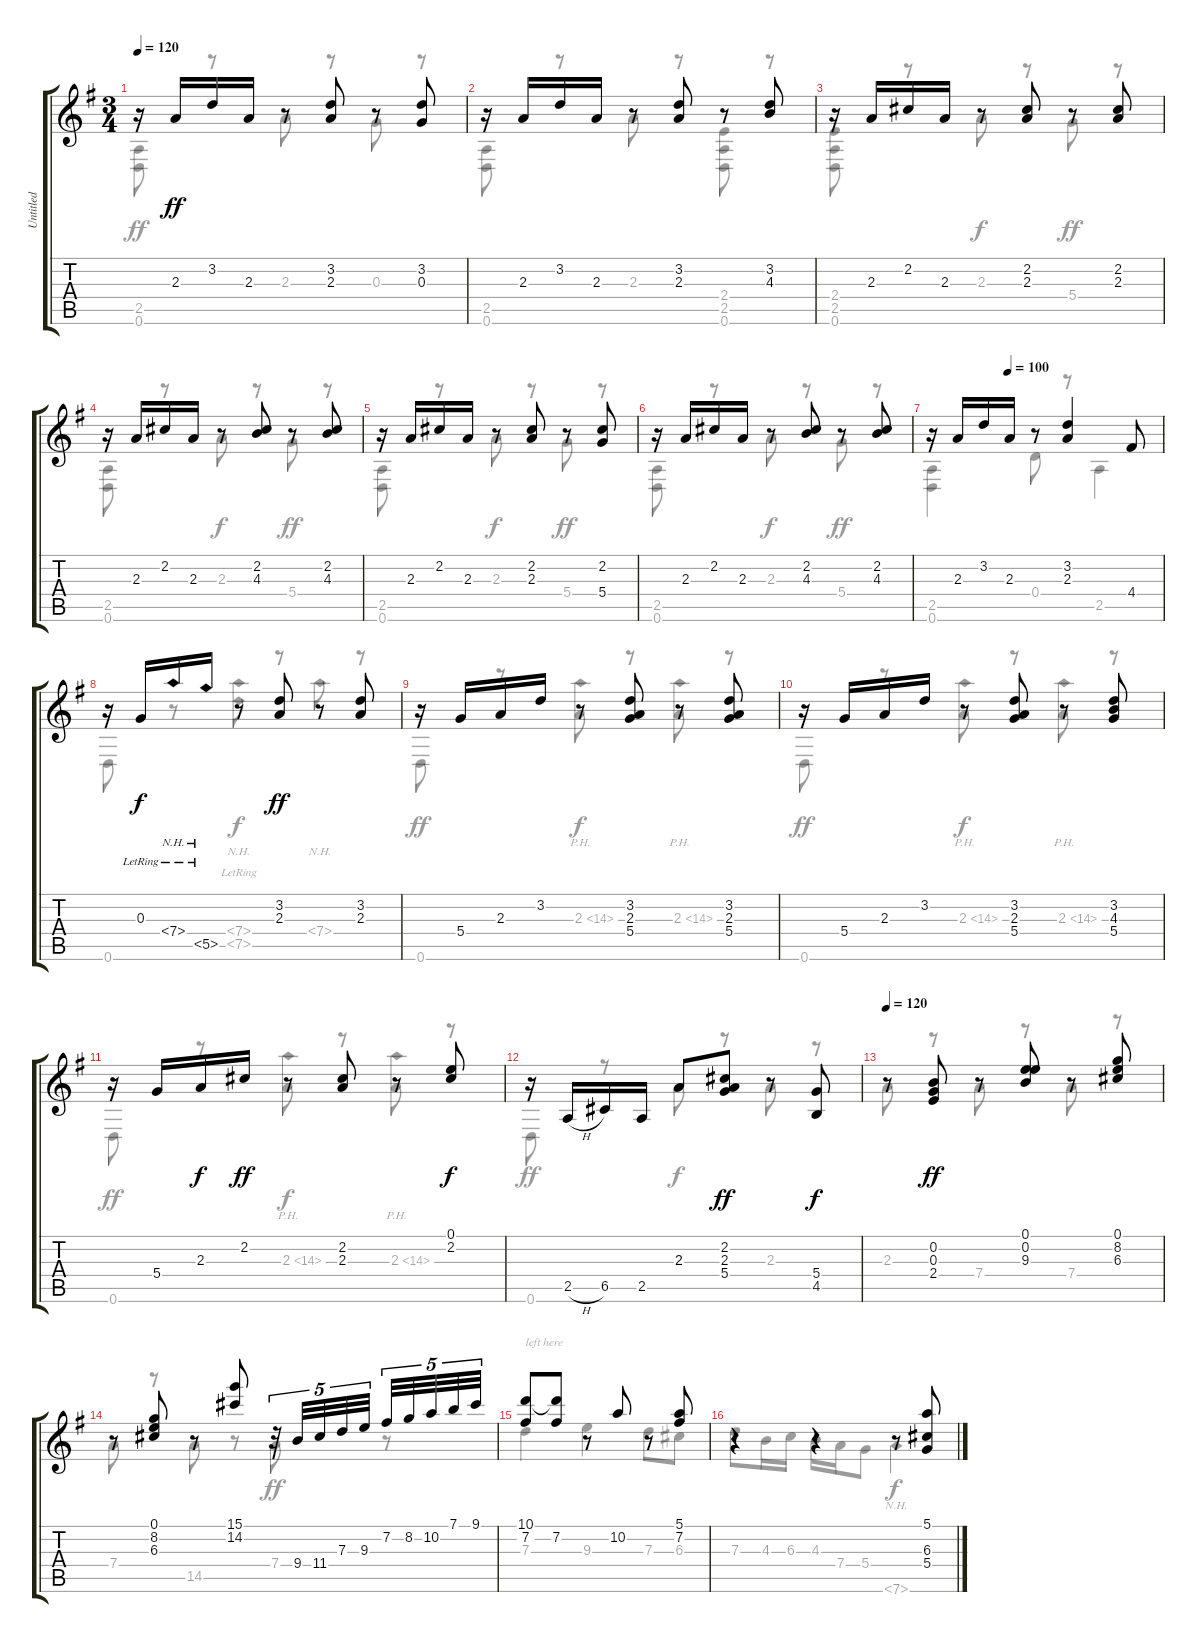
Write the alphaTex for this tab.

\track ("Untitled" "Untitled") {instrument acousticguitarnylon}
\staff {score tabs}
\tuning (E4 B3 G3 D3 G2 D2) {hide}
\voice
\ts (3 4)
\tempo 120
\clef g2
\ks g
r.16{dy ff} 2.3.16 3.2.16 2.3.16 r.8 (3.2 2.3).8 r.8 (3.2 0.3).8 |
r.16 2.3.16 3.2.16 2.3.16 r.8 (3.2 2.3).8 r.8 (3.2 4.3).8 |
r.16 2.3.16 2.2.16 2.3.16 r.8 (2.2 2.3).8 r.8 (2.2 2.3).8 |
r.16 2.3.16 2.2.16 2.3.16 r.8 (2.2 4.3).8 r.8 (2.2 4.3).8 |
r.16 2.3.16 2.2.16 2.3.16 r.8 (2.2 2.3).8 r.8 (2.2 5.4).8 |
r.16 2.3.16 2.2.16 2.3.16 r.8 (2.2 4.3).8 r.8 (2.2 4.3).8 |
\tempo (100 0.3333333333333333)
r.16 2.3.16 3.2.16 2.3.16 r.8 (3.2 2.3).4 4.4.8 |
r.16 0.3{lr}.16{dy f} 7.4{nh lr}.16 5.5{nh lr}.16 r.8 (3.2 2.3).8{dy ff} r.8 (3.2 2.3).8 |
r.16 5.4.16 2.3.16 3.2.16 r.8 (3.2 2.3 5.4).8 r.8 (3.2 2.3 5.4).8 |
r.16 5.4.16 2.3.16 3.2.16 r.8 (3.2 2.3 5.4).8 r.8 (3.2 4.3 5.4).8 |
r.16 5.4.16 2.3.16{dy f} 2.2.16{dy ff} r.8 (2.2 2.3).8 r.8 (0.1 2.2).8{dy f} |
r.16 2.5{h}.16 6.5.16 2.5.16 2.3.8 (2.2 2.3 5.4).8{dy ff} r.8 (5.4 4.5).8{dy f} |
\tempo 120
r.8 (0.2 0.3 2.4).8{dy ff} r.8 (0.1 0.2 9.3).8 r.8 (0.1 8.2 6.3).8 |
r.8 (0.1 8.2 6.3).8 r.8 (15.1 14.2).8 r.32{tu (5 4)} 9.4.32{tu (5 4)} 11.4.32{tu (5 4)} 7.3.32{tu (5 4)} 9.3.32{tu (5 4) beam splitsecondary} 7.2.32{tu (5 4)} 8.2.32{tu (5 4)} 10.2.32{tu (5 4)} 7.1.32{tu (5 4)} 9.1.32{tu (5 4)} |
(10.1 7.2).8 (10.1{t} 7.2).8 r.8 10.2.8 r.8 (5.1 7.2).8 |
r.4 r.4 r.8 (5.1 6.3 5.4).8
\voice
\clef g2
\ottava regular
\simile none
\ks g
(2.5 0.6).8{dy ff} r.8 2.3.8 r.8 0.3.8 r.8 |
(2.5 0.6).8 r.8 2.3.8 r.8 (2.4 2.5 0.6).8 r.8 |
(2.4 2.5 0.6).8 r.8 2.3.8{dy f} r.8 5.4.8{dy ff} r.8 |
(2.5 0.6).8 r.8 2.3.8{dy f} r.8 5.4.8{dy ff} r.8 |
(2.5 0.6).8 r.8 2.3.8{dy f} r.8 5.4.8{dy ff} r.8 |
(2.5 0.6).8 r.8 2.3.8{dy f} r.8 5.4.8{dy ff} r.8 |
(2.5 0.6).4 0.4.8 r.8 2.5.4 |
0.6.8 r.8 (7.4{nh lr} 7.5{nh}).8{dy f} r.8 7.4{nh}.8 r.8 |
0.6.8{dy ff} r.8 2.3{ph 12}.8{dy f} r.8 2.3{ph 12}.8 r.8 |
0.6.8{dy ff} r.8 2.3{ph 12}.8{dy f} r.8 2.3{ph 12}.8 r.8 |
0.6.8{dy ff} r.8 2.3{ph 12}.8{dy f} r.8 2.3{ph 12}.8 r.8 |
0.6.8{dy ff} r.8 2.3.8{dy f} r.8 2.3.8 r.8 |
2.3.8 r.8 7.4.8 r.8 7.4.8 r.8 |
7.4.8 r.8 14.5.8 r.8 7.4.8{dy ff} r.8 |
7.3.4{txt "left here"} 9.3.4 7.3.8 6.3.8 |
7.3.8 4.3.16 6.3.16 4.3.16 7.4.16 5.4.8 7.6{nh}.4{dy f}
